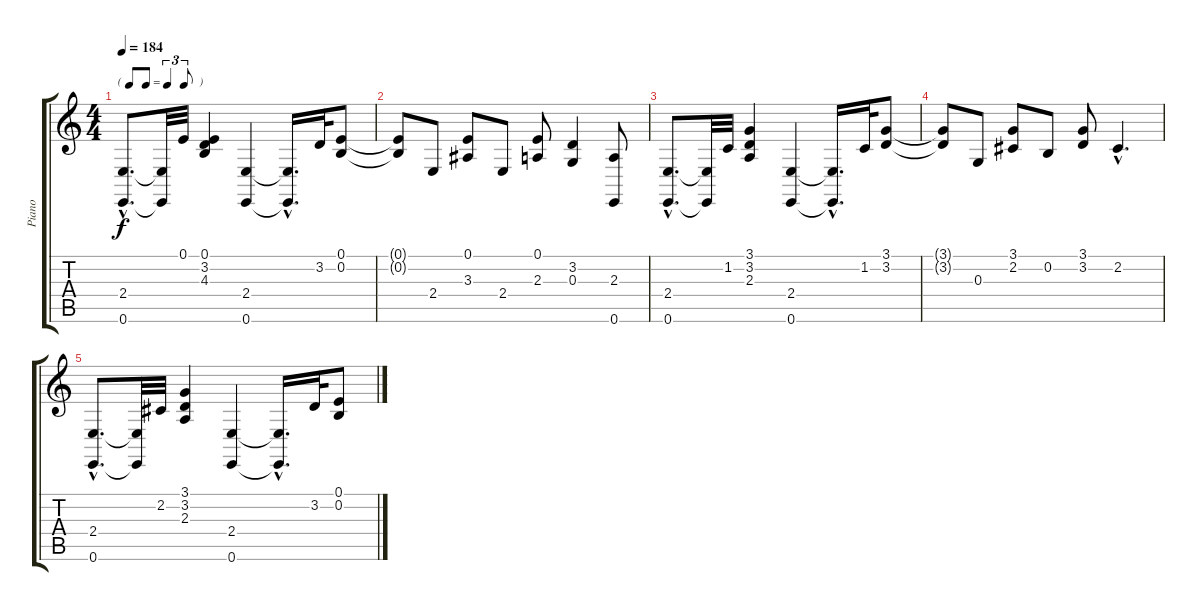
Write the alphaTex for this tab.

\track ("Piano" "Piano") {instrument electricgrandpiano}
\staff {score tabs}
\tuning (E4 B3 G3 D3 A2 E2) {hide}
\ts (4 4)
\tf triplet8th
\tempo 184
\clef g2
\ks c
(2.4{hac} 0.6{hac}).8{d dy f} (2.4{t} 0.6{t}).32 0.1.32 (0.1 3.2 4.3).4 (2.4 0.6).4 (2.4{hac t} 0.6{t}).16{d} 3.2.32 (0.1 0.2).8 |
(0.1{t} 0.2{t}).8 2.4.8 (0.1 3.3).8 2.4.8 (0.1 2.3).8 (3.2 0.3).4 (2.3 0.6).8 |
(2.4{hac} 0.6{hac}).8{d} (2.4{t} 0.6{t}).32 1.2.32 (3.1 3.2 2.3).4 (2.4 0.6).4 (2.4{hac t} 0.6{hac t}).16{d} 1.2.32 (3.1 3.2).8 |
(3.1{t} 3.2{t}).8 0.3.8 (3.1 2.2).8 0.2.8 (3.1 3.2).8 2.2{hac}.4{d} |
(2.4{hac} 0.6{hac}).8{d} (2.4{t} 0.6{t}).32 2.2.32 (3.1 3.2 2.3).4 (2.4 0.6).4 (2.4{hac t} 0.6{t}).16{d} 3.2.32 (0.1 0.2).8
